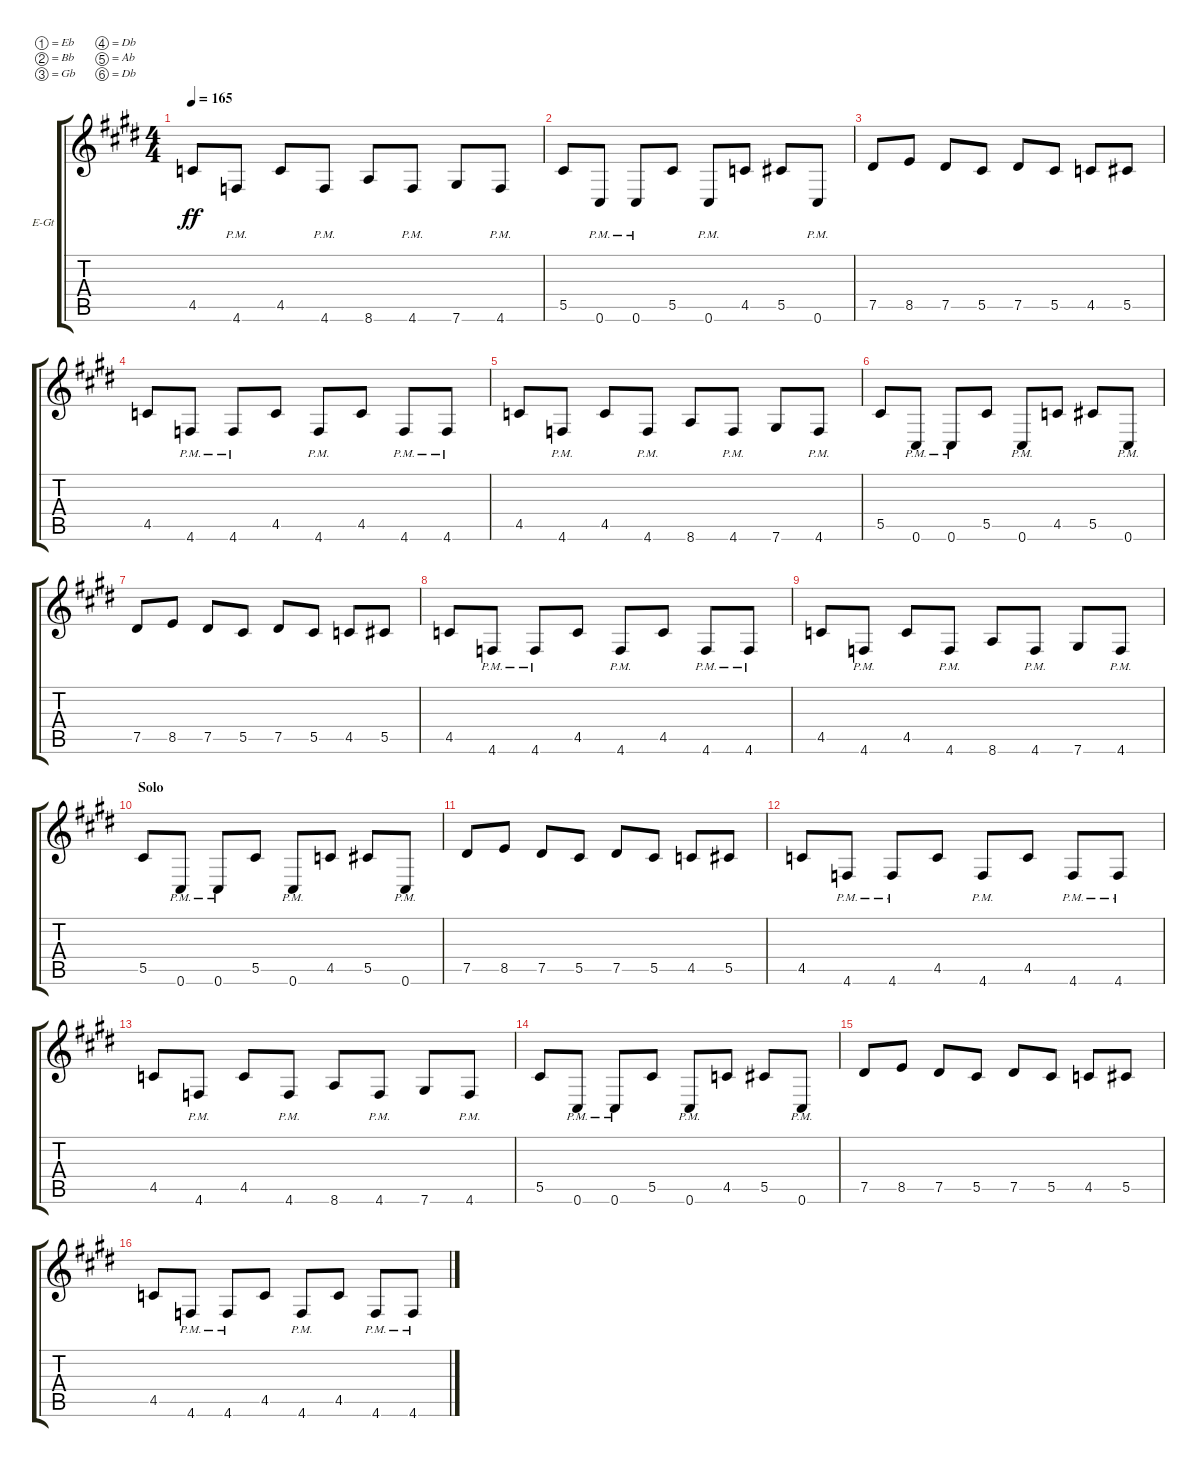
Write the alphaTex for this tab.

\defaultSystemsLayout 4
\bracketExtendMode groupsimilarinstruments
\firstSystemTrackNameOrientation horizontal
\otherSystemsTrackNameOrientation horizontal
\track ("Gary Smith - Guitar" "E-Gt") {instrument distortionguitar}
\staff {score tabs}
\tuning (Eb4 Bb3 Gb3 Db3 Ab2 Db2)
\ts (4 4)
\tempo 165
\clef g2
\ks c#minor
4.5.8{dy ff} 4.6{pm}.8 4.5.8 4.6{pm}.8 8.6.8 4.6{pm}.8 7.6.8 4.6{pm}.8 |
5.5.8 0.6{pm}.8 0.6{pm}.8 5.5.8 0.6{pm}.8 4.5.8 5.5.8 0.6{pm}.8 |
7.5.8 8.5.8 7.5.8 5.5.8 7.5.8 5.5.8 4.5.8 5.5.8 |
4.5.8 4.6{pm}.8 4.6{pm}.8 4.5.8 4.6{pm}.8 4.5.8 4.6{pm}.8 4.6{pm}.8 |
4.5.8 4.6{pm}.8 4.5.8 4.6{pm}.8 8.6.8 4.6{pm}.8 7.6.8 4.6{pm}.8 |
5.5.8 0.6{pm}.8 0.6{pm}.8 5.5.8 0.6{pm}.8 4.5.8 5.5.8 0.6{pm}.8 |
7.5.8 8.5.8 7.5.8 5.5.8 7.5.8 5.5.8 4.5.8 5.5.8 |
4.5.8 4.6{pm}.8 4.6{pm}.8 4.5.8 4.6{pm}.8 4.5.8 4.6{pm}.8 4.6{pm}.8 |
4.5.8 4.6{pm}.8 4.5.8 4.6{pm}.8 8.6.8 4.6{pm}.8 7.6.8 4.6{pm}.8 |
\section ("" "Solo")
5.5.8 0.6{pm}.8 0.6{pm}.8 5.5.8 0.6{pm}.8 4.5.8 5.5.8 0.6{pm}.8 |
7.5.8 8.5.8 7.5.8 5.5.8 7.5.8 5.5.8 4.5.8 5.5.8 |
4.5.8 4.6{pm}.8 4.6{pm}.8 4.5.8 4.6{pm}.8 4.5.8 4.6{pm}.8 4.6{pm}.8 |
4.5.8 4.6{pm}.8 4.5.8 4.6{pm}.8 8.6.8 4.6{pm}.8 7.6.8 4.6{pm}.8 |
5.5.8 0.6{pm}.8 0.6{pm}.8 5.5.8 0.6{pm}.8 4.5.8 5.5.8 0.6{pm}.8 |
7.5.8 8.5.8 7.5.8 5.5.8 7.5.8 5.5.8 4.5.8 5.5.8 |
4.5.8 4.6{pm}.8 4.6{pm}.8 4.5.8 4.6{pm}.8 4.5.8 4.6{pm}.8 4.6{pm}.8
